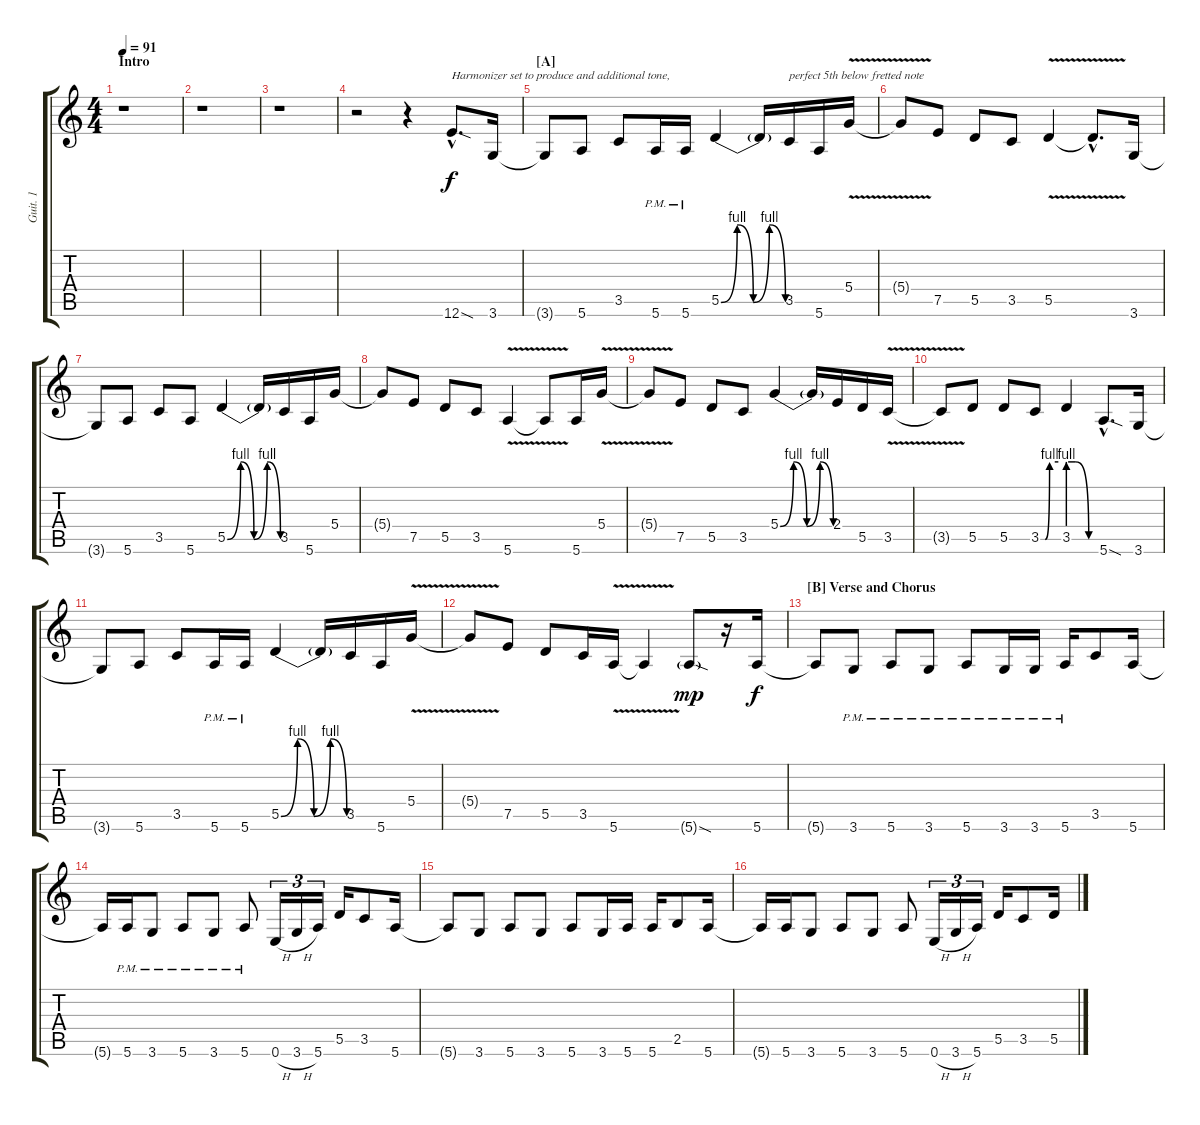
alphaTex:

\track ("Guit. 1" "Guit. 1") {instrument distortionguitar}
\staff {score tabs}
\tuning (E4 B3 G3 D3 A2 E2) {hide}
\ts (4 4)
\section ("" "Intro")
\tempo 91
\clef g2
\ks c
r.1{dy f instrument distortionguitar} |
r.1 |
r.1 |
r.2 r.4 12.6{sod hac}.8{d txt "Harmonizer set to produce and additional tone,"} 3.6.16 |
\section ("" "[A]")
3.6{t}.8 5.6.8 3.5.8 5.6{pm}.16 5.6{pm}.16 5.5{be (custom 0 0 15 4 30 0 45 4 60 0)}.4 5.5{t}.16 3.5.16{txt "perfect 5th below fretted note"} 5.6.16 5.4{v}.16 |
5.4{t}.8 7.5.8 5.5.8 3.5.8 5.5{v}.4 5.5{hac t}.8{d} 3.6.16 |
3.6{t}.8 5.6.8 3.5.8 5.6.8 5.5{be (custom 0 0 15 4 30 0 45 4 60 0)}.4 5.5{t}.16 3.5.16 5.6.16 5.4.16 |
5.4{t}.8 7.5.8 5.5.8 3.5.8 5.6{v}.4 5.6{t}.8 5.6.16 5.4{v}.16 |
5.4{t}.8 7.5.8 5.5.8 3.5.8 5.4{be (custom 0 0 15 4 30 0 45 4 60 0)}.4 5.4{t}.16 2.4.16 5.5.16 3.5{v}.16 |
3.5{t}.8 5.5.8 5.5.8 3.5{be (custom 0 0 15 0 30 4 60 4)}.8 3.5{be (custom 0 4 15 4 45 0 60 0)}.4 5.6{sod hac}.8{d} 3.6.16 |
3.6{t}.8 5.6.8 3.5.8 5.6{pm}.16 5.6{pm}.16 5.5{be (custom 0 0 15 4 30 0 45 4 60 0)}.4 5.5{t}.16 3.5.16 5.6.16 5.4{v}.16 |
5.4{t}.8 7.5.8 5.5.8 3.5.16 5.6{v}.16 5.6{t}.4 5.6{sod g}.8{dy mp} r.16 5.6.16{dy f} |
\section ("" "[B] Verse and Chorus")
5.6{t}.8 3.6{pm}.8 5.6{pm}.8 3.6{pm}.8 5.6{pm}.8 3.6{pm}.16 3.6{pm}.16 5.6{pm}.16 3.5.8 5.6.16 |
5.6{t}.16 5.6{pm}.16 3.6{pm}.8 5.6{pm}.8 3.6{pm}.8 5.6{pm}.8 0.6{h}.16{tu (3 2)} 3.6{h}.16{tu (3 2)} 5.6.16{tu (3 2)} 5.5.16 3.5.8 5.6.16 |
5.6{t}.8 3.6.8 5.6.8 3.6.8 5.6.8 3.6.16 5.6.16 5.6.16 2.5.8 5.6.16 |
5.6{t}.16 5.6.16 3.6.8 5.6.8 3.6.8 5.6.8 0.6{h}.16{tu (3 2)} 3.6{h}.16{tu (3 2)} 5.6.16{tu (3 2)} 5.5.16 3.5.8 5.5.16
